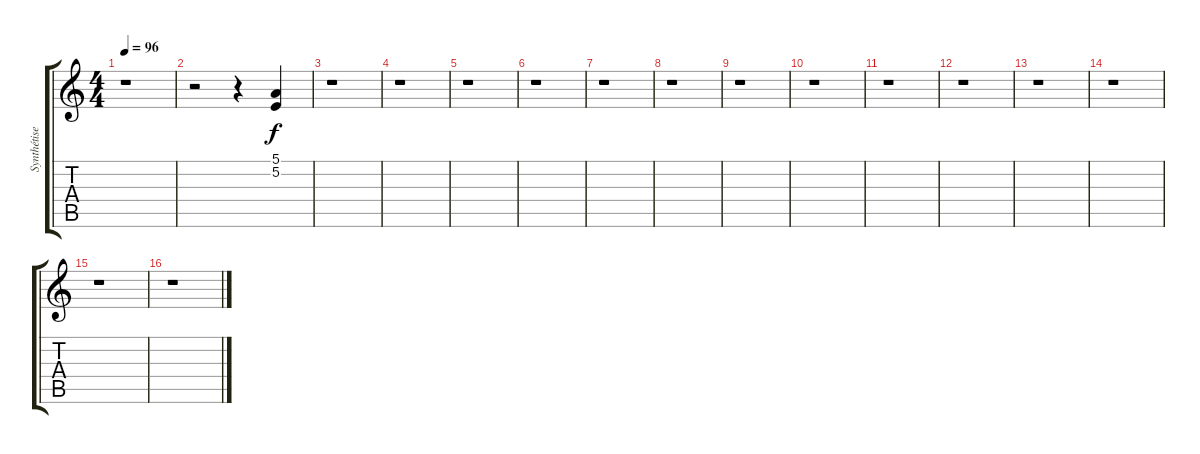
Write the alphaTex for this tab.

\track ("Synthétiseur" "Synthétise") {instrument reedorgan}
\staff {score tabs}
\tuning (E4 B3 G3 D3 A2 E2) {hide}
\ts (4 4)
\tempo 96
\clef g2
\ks c
r.1{dy f} |
r.2 r.4 (5.1 5.2).4 |
r.1 |
r.1 |
r.1 |
r.1 |
r.1 |
r.1 |
r.1 |
r.1 |
r.1 |
r.1 |
r.1 |
r.1 |
r.1 |
r.1
